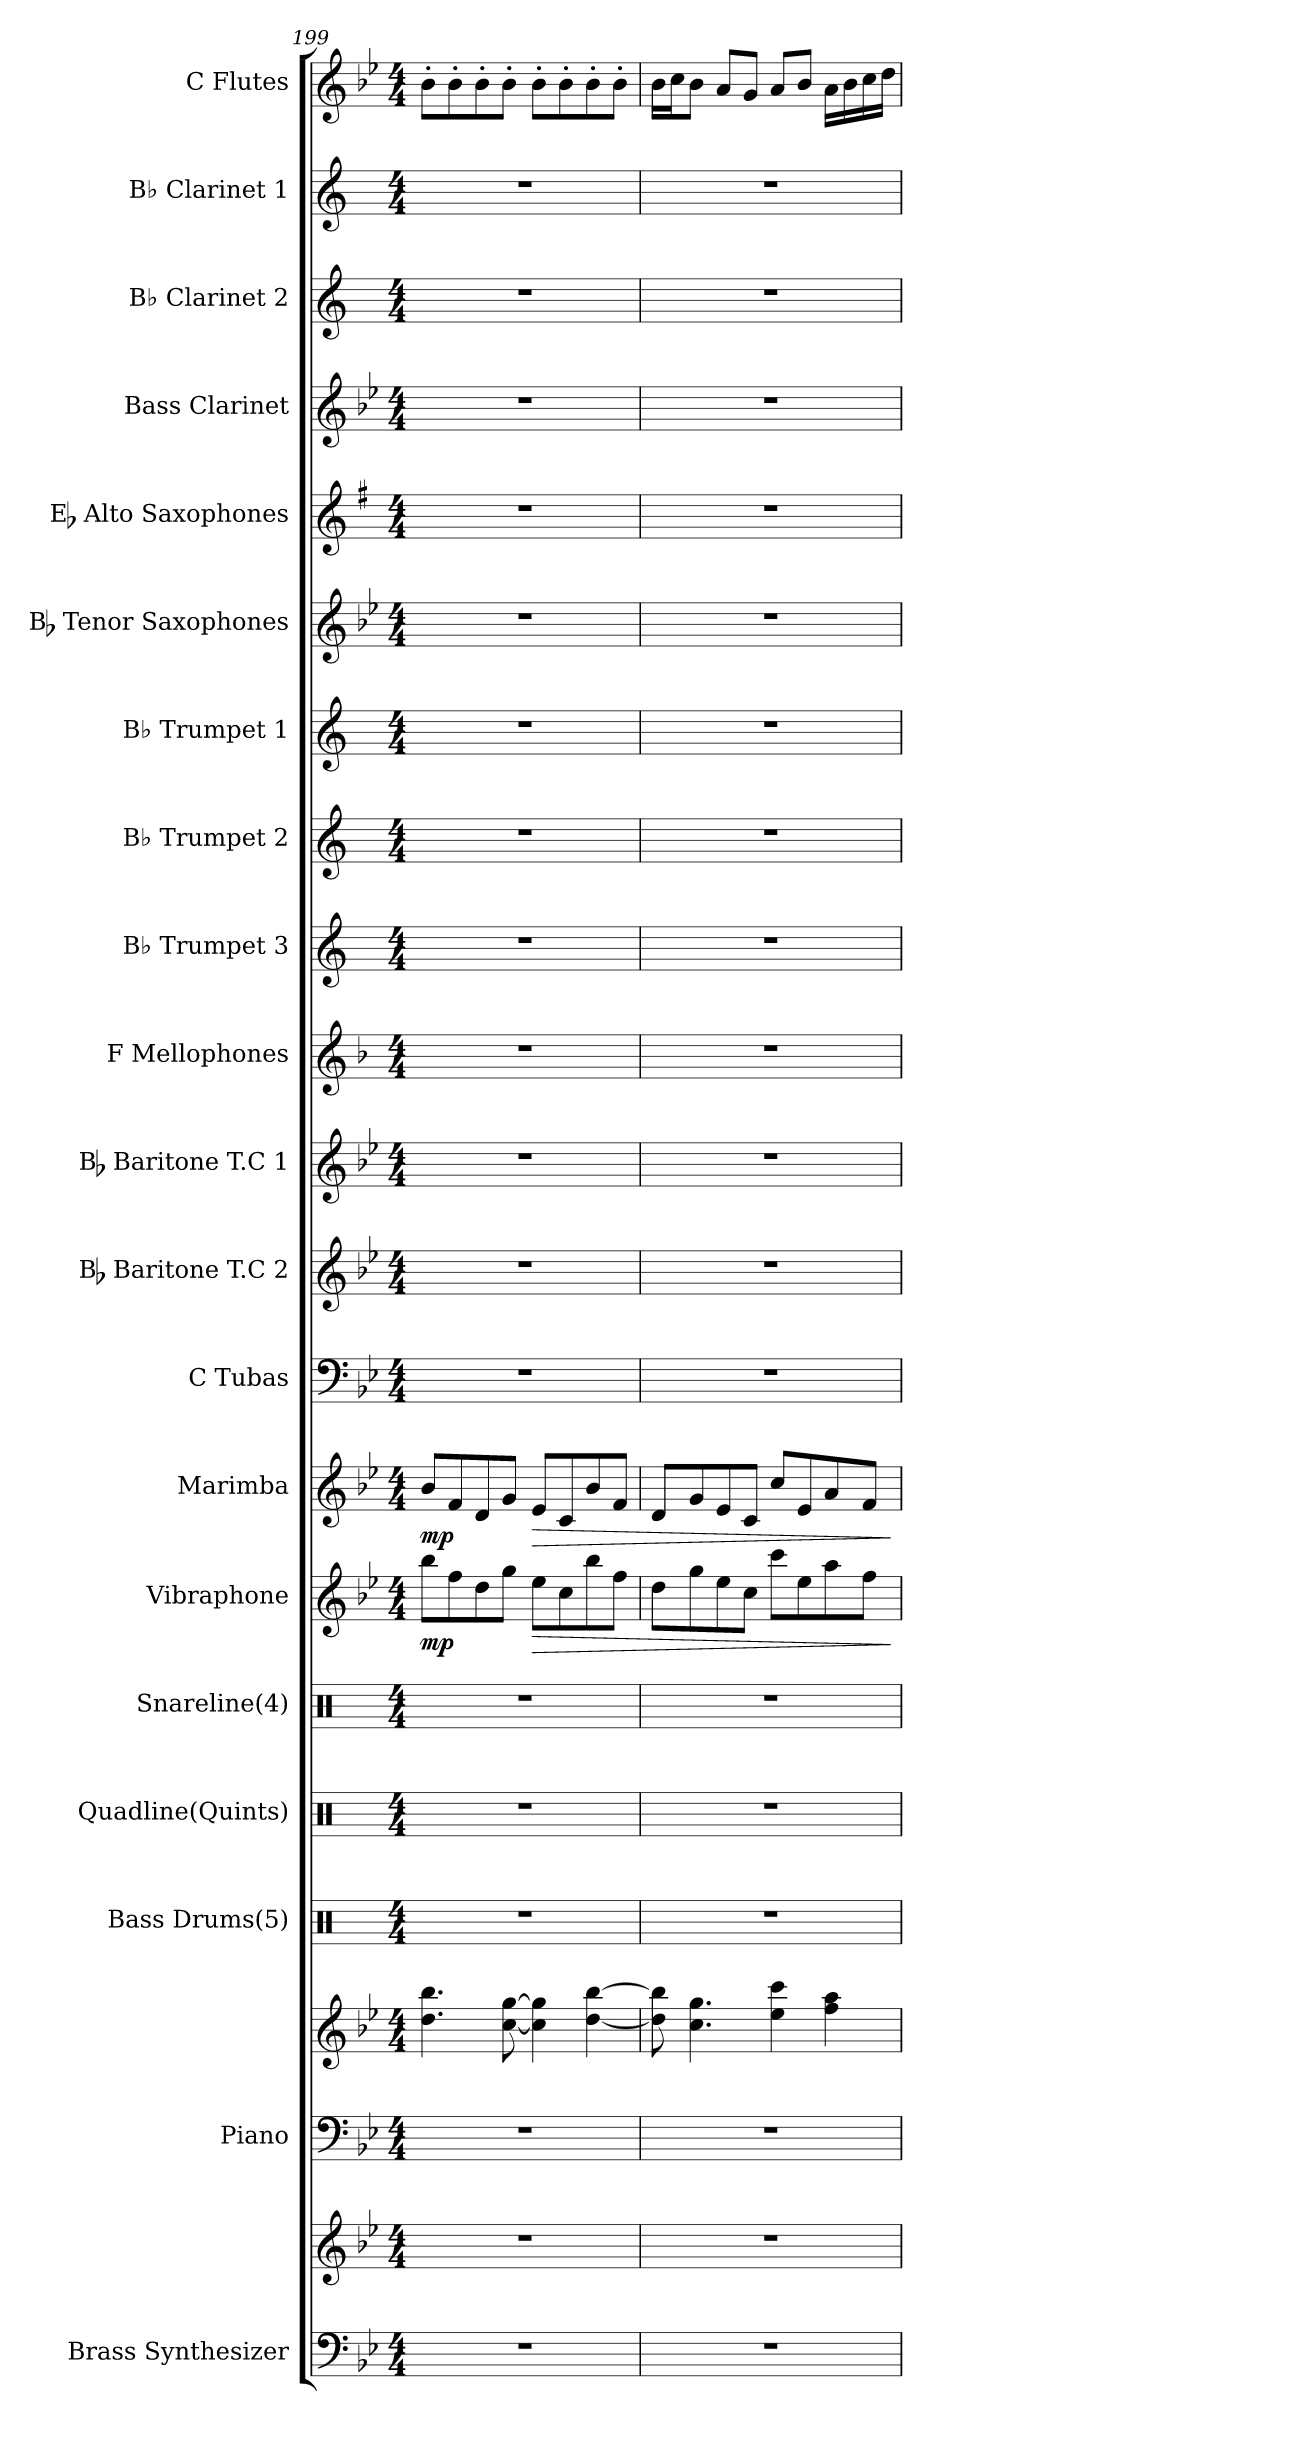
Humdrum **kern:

**kern	**kern	**kern	**kern	**kern	**kern	**kern	**kern	**dynam	**kern	**dynam	**kern	**kern	**kern	**kern	**kern	**kern	**kern	**kern	**kern	**kern	**kern	**kern	**kern
*part20	*part20	*part19	*part19	*part18	*part17	*part16	*part15	*part15	*part14	*part14	*part13	*part12	*part11	*part10	*part9	*part8	*part7	*part6	*part5	*part4	*part3	*part2	*part1
*staff22	*staff21	*staff20	*staff19	*staff18	*staff17	*staff16	*staff15	*staff15	*staff14	*staff14	*staff13	*staff12	*staff11	*staff10	*staff9	*staff8	*staff7	*staff6	*staff5	*staff4	*staff3	*staff2	*staff1
*I"Brass Synthesizer	*	*I"Piano	*	*I"Bass Drums(5)	*I"Quadline(Quints)	*I"Snareline(4)	*I"Vibraphone	*	*I"Marimba	*	*I"C Tubas	*I"Bb Baritone T.C 2	*I"Bb Baritone T.C 1	*I"F Mellophones	*I"B♭ Trumpet 3	*I"B♭ Trumpet 2	*I"B♭ Trumpet 1	*I"Bb Tenor Saxophones	*I"Eb Alto Saxophones	*I"Bass Clarinet	*I"B♭ Clarinet 2	*I"B♭ Clarinet 1	*I"C Flutes
*I'Synth.	*	*I'Pno.	*	*I'BD	*	*	*	*	*I'Marimba	*	*I'Tubas	*I'Baritone T.C 2	*I'Baritone T.C 1	*I'Mello	*I'B♭ Tpt. 3	*I'B♭ Tpt. 2	*I'B♭ Tpt. 1	*I'Tenor Saxes	*I'Alto Saxes	*I'B. Cl.	*I'B♭ Cl. 2	*I'B♭ Cl. 1	*I'Flutes
*clefF4	*clefG2	*clefF4	*clefG2	*clefX	*clefX	*clefX	*clefG2	*	*clefG2	*	*clefF4	*clefG2	*clefG2	*clefG2	*clefG2	*clefG2	*clefG2	*clefG2	*clefG2	*clefG2	*clefG2	*clefG2	*clefG2
*	*	*	*	*	*	*	*	*	*	*	*	*ITrd8c14	*ITrd8c14	*ITrd4c7	*ITrd1c2	*ITrd1c2	*ITrd1c2	*ITrd8c14	*ITrd5c9	*ITrd8c14	*ITrd1c2	*ITrd1c2	*
*k[b-e-]	*k[b-e-]	*k[b-e-]	*k[b-e-]	*k[]	*k[]	*k[]	*k[b-e-]	*	*k[b-e-]	*	*k[b-e-]	*k[b-e-]	*k[b-e-]	*k[b-e-]	*k[b-e-]	*k[b-e-]	*k[b-e-]	*k[b-e-]	*k[b-e-]	*k[b-e-]	*k[b-e-]	*k[b-e-]	*k[b-e-]
*M4/4	*M4/4	*M4/4	*M4/4	*M4/4	*M4/4	*M4/4	*M4/4	*	*M4/4	*	*M4/4	*M4/4	*M4/4	*M4/4	*M4/4	*M4/4	*M4/4	*M4/4	*M4/4	*M4/4	*M4/4	*M4/4	*M4/4
=199	=199	=199	=199	=199	=199	=199	=199	=199	=199	=199	=199	=199	=199	=199	=199	=199	=199	=199	=199	=199	=199	=199	=199
!	!	!	!	!	!	!	!	!LO:DY:b	!	!LO:DY:b	!	!	!	!	!	!	!	!	!	!	!	!	!
1r	1r	1r	4.dd\ 4.bb-\	1r	1r	1r	8bb-\L	mp	8b-/L	mp	1r	1r	1r	1r	1r	1r	1r	1r	1r	1r	1r	1r	8b-'\L
.	.	.	.	.	.	.	8ff\	.	8f/	.	.	.	.	.	.	.	.	.	.	.	.	.	8b-'\
.	.	.	.	.	.	.	8dd\	.	8d/	.	.	.	.	.	.	.	.	.	.	.	.	.	8b-'\
.	.	.	[8cc\ [8gg\	.	.	.	8gg\J	.	8g/J	.	.	.	.	.	.	.	.	.	.	.	.	.	8b-'\J
!	!	!	!	!	!	!	!	!LO:HP:b	!	!LO:HP:b	!	!	!	!	!	!	!	!	!	!	!	!	!
.	.	.	4cc\] 4gg\]	.	.	.	8ee-\L	>	8e-/L	>	.	.	.	.	.	.	.	.	.	.	.	.	8b-'\L
.	.	.	.	.	.	.	8cc\	.	8c/	.	.	.	.	.	.	.	.	.	.	.	.	.	8b-'\
.	.	.	[4dd\ [4bb-\	.	.	.	8bb-\	.	8b-/	.	.	.	.	.	.	.	.	.	.	.	.	.	8b-'\
.	.	.	.	.	.	.	8ff\J	.	8f/J	.	.	.	.	.	.	.	.	.	.	.	.	.	8b-'\J
=200	=200	=200	=200	=200	=200	=200	=200	=200	=200	=200	=200	=200	=200	=200	=200	=200	=200	=200	=200	=200	=200	=200	=200
1r	1r	1r	8dd\] 8bb-\]	1r	1r	1r	8dd\L	.	8d/L	.	1r	1r	1r	1r	1r	1r	1r	1r	1r	1r	1r	1r	16b-\LL
.	.	.	.	.	.	.	.	.	.	.	.	.	.	.	.	.	.	.	.	.	.	.	16cc\J
.	.	.	4.cc\ 4.gg\	.	.	.	8gg\	.	8g/	.	.	.	.	.	.	.	.	.	.	.	.	.	8b-\J
.	.	.	.	.	.	.	8ee-\	.	8e-/	.	.	.	.	.	.	.	.	.	.	.	.	.	8a/L
.	.	.	.	.	.	.	8cc\J	.	8c/J	.	.	.	.	.	.	.	.	.	.	.	.	.	8g/J
.	.	.	4ee-\ 4ccc\	.	.	.	8ccc\L	.	8cc/L	.	.	.	.	.	.	.	.	.	.	.	.	.	8a/L
.	.	.	.	.	.	.	8ee-\	.	8e-/	.	.	.	.	.	.	.	.	.	.	.	.	.	8b-/J
.	.	.	4ff\ 4aa\	.	.	.	8aa\	.	8a/	.	.	.	.	.	.	.	.	.	.	.	.	.	16a\LL
.	.	.	.	.	.	.	.	.	.	.	.	.	.	.	.	.	.	.	.	.	.	.	16b-\
.	.	.	.	.	.	.	8ff\J	.	8f/J	.	.	.	.	.	.	.	.	.	.	.	.	.	16cc\
.	.	.	.	.	.	.	.	.	.	.	.	.	.	.	.	.	.	.	.	.	.	.	16dd\JJ
.	.	.	.	.	.	.	.	]	.	]	.	.	.	.	.	.	.	.	.	.	.	.	.
=	=	=	=	=	=	=	=	=	=	=	=	=	=	=	=	=	=	=	=	=	=	=	=
*-	*-	*-	*-	*-	*-	*-	*-	*-	*-	*-	*-	*-	*-	*-	*-	*-	*-	*-	*-	*-	*-	*-	*-
